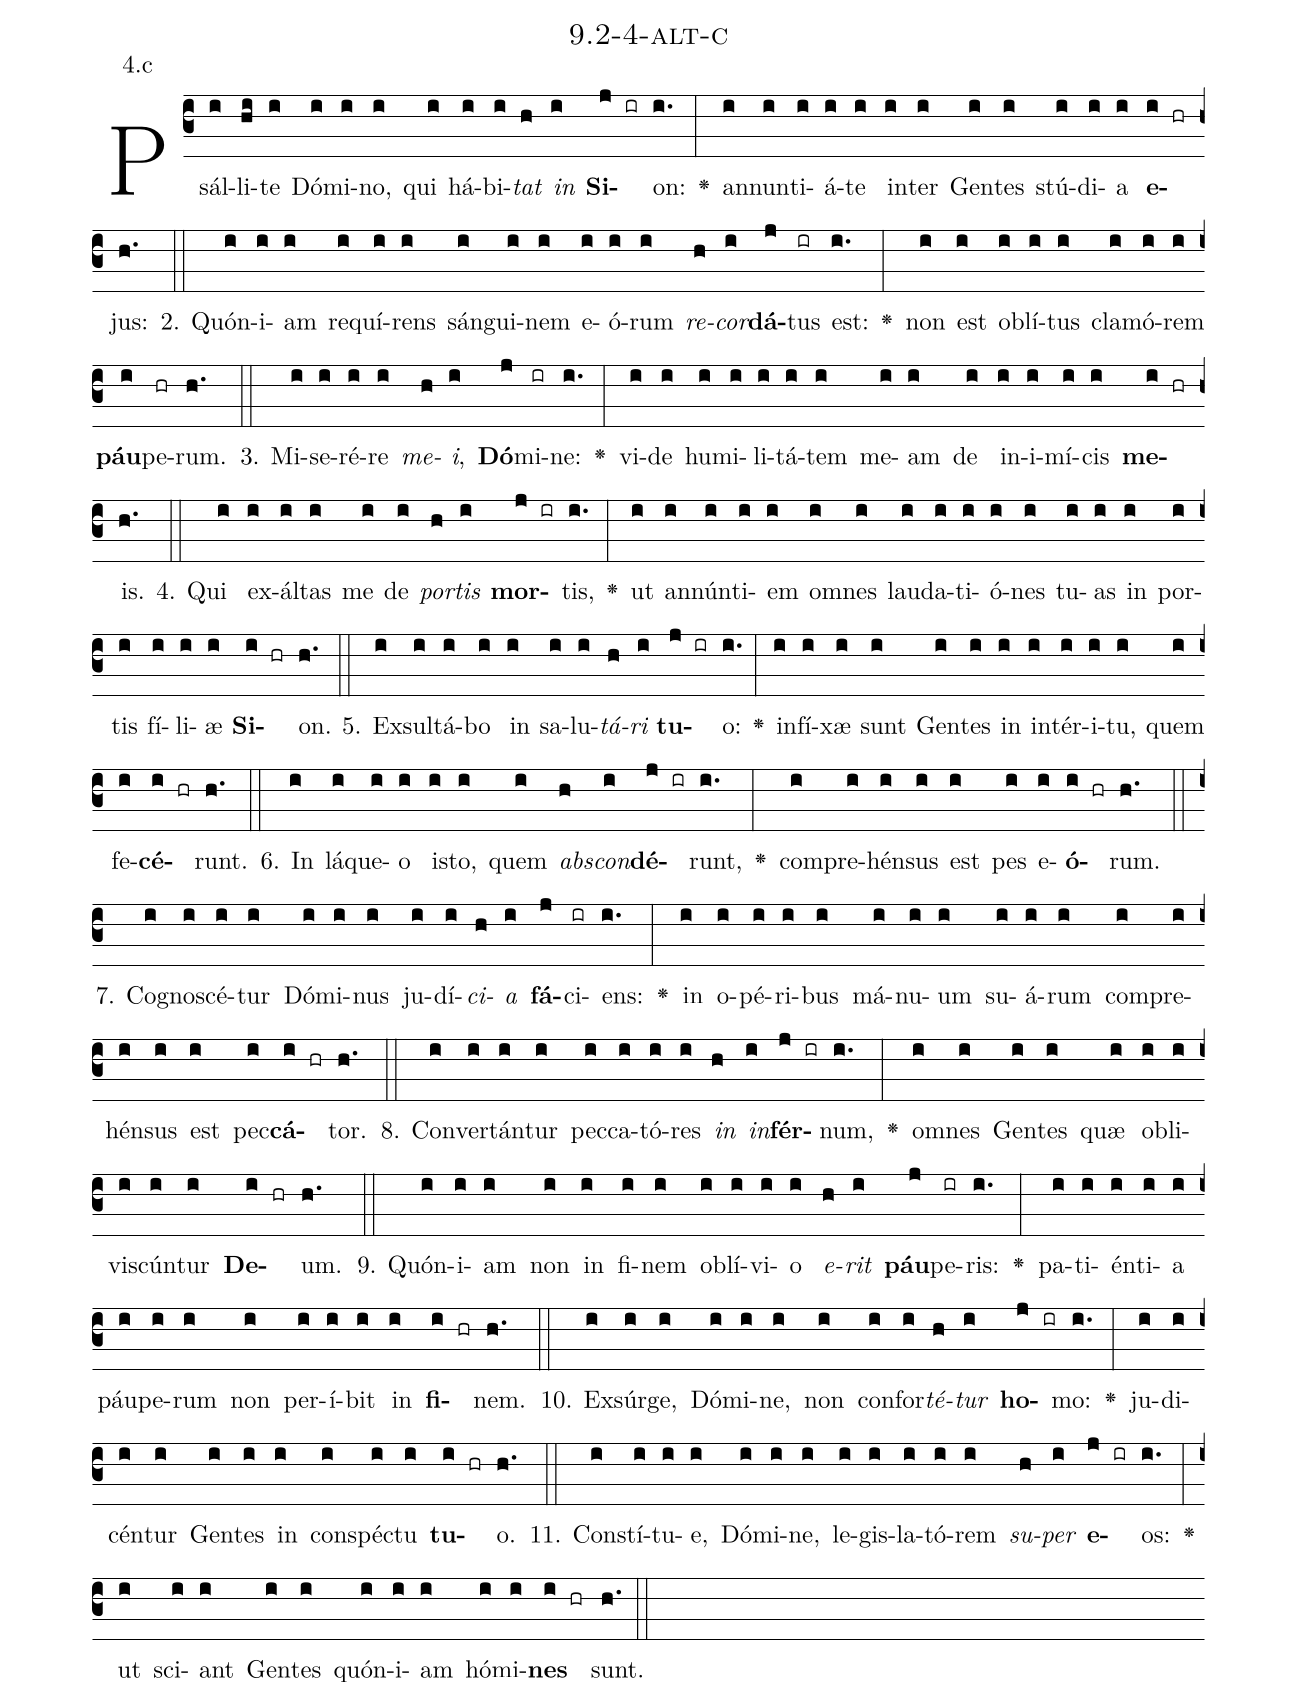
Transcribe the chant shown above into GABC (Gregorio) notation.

name: 9.2-4-alt-c;
annotation: 4.c;
%%
(c3)Psál(i)li(hi)te(i) Dó(i)mi(i)no,(i) qui(i) há(i)bi(i)<i>tat</i>(h) <i>in</i>(i) <b>Si</b>(j ir)on:(i.) <v>\greheightstar</v>(:) an(i)nun(i)ti(i)á(i)te(i) in(i)ter(i) Gen(i)tes(i) stú(i)di(i)a(i) <b>e</b>(i hr)jus:(h.) (::)
2. Quón(i)i(i)am(i) re(i)quí(i)rens(i) sán(i)gui(i)nem(i) e(i)ó(i)rum(i) <i>re</i>(h)<i>cor</i>(i)<b>dá</b>(j)tus(ir) est:(i.) <v>\greheightstar</v>(:) non(i) est(i) ob(i)lí(i)tus(i) cla(i)mó(i)rem(i) <b>páu</b>(i)pe(hr)rum.(h.) (::)
3. Mi(i)se(i)ré(i)re(i) <i>me</i>(h)<i>i</i>,(i) <b>Dó</b>(j)mi(ir)ne:(i.) <v>\greheightstar</v>(:) vi(i)de(i) hu(i)mi(i)li(i)tá(i)tem(i) me(i)am(i) de(i) in(i)i(i)mí(i)cis(i) <b>me</b>(i hr)is.(h.) (::)
4. Qui(i) ex(i)ál(i)tas(i) me(i) de(i) <i>por</i>(h)<i>tis</i>(i) <b>mor</b>(j ir)tis,(i.) <v>\greheightstar</v>(:) ut(i) an(i)nún(i)ti(i)em(i) om(i)nes(i) lau(i)da(i)ti(i)ó(i)nes(i) tu(i)as(i) in(i) por(i)tis(i) fí(i)li(i)æ(i) <b>Si</b>(i hr)on.(h.) (::)
5. Ex(i)sul(i)tá(i)bo(i) in(i) sa(i)lu(i)<i>tá</i>(h)<i>ri</i>(i) <b>tu</b>(j ir)o:(i.) <v>\greheightstar</v>(:) in(i)fí(i)xæ(i) sunt(i) Gen(i)tes(i) in(i) in(i)tér(i)i(i)tu,(i) quem(i) fe(i)<b>cé</b>(i hr)runt.(h.) (::)
6. In(i) lá(i)que(i)o(i) is(i)to,(i) quem(i) <i>abs</i>(h)<i>con</i>(i)<b>dé</b>(j ir)runt,(i.) <v>\greheightstar</v>(:) com(i)pre(i)hén(i)sus(i) est(i) pes(i) e(i)<b>ó</b>(i hr)rum.(h.) (::)
7. Co(i)gno(i)scé(i)tur(i) Dó(i)mi(i)nus(i) ju(i)dí(i)<i>ci</i>(h)<i>a</i>(i) <b>fá</b>(j)ci(ir)ens:(i.) <v>\greheightstar</v>(:) in(i) o(i)pé(i)ri(i)bus(i) má(i)nu(i)um(i) su(i)á(i)rum(i) com(i)pre(i)hén(i)sus(i) est(i) pec(i)<b>cá</b>(i hr)tor.(h.) (::)
8. Con(i)ver(i)tán(i)tur(i) pec(i)ca(i)tó(i)res(i) <i>in</i>(h) <i>in</i>(i)<b>fér</b>(j ir)num,(i.) <v>\greheightstar</v>(:) om(i)nes(i) Gen(i)tes(i) quæ(i) ob(i)li(i)vis(i)cún(i)tur(i) <b>De</b>(i hr)um.(h.) (::)
9. Quón(i)i(i)am(i) non(i) in(i) fi(i)nem(i) ob(i)lí(i)vi(i)o(i) <i>e</i>(h)<i>rit</i>(i) <b>páu</b>(j)pe(ir)ris:(i.) <v>\greheightstar</v>(:) pa(i)ti(i)én(i)ti(i)a(i) páu(i)pe(i)rum(i) non(i) per(i)í(i)bit(i) in(i) <b>fi</b>(i hr)nem.(h.) (::)
10. Ex(i)súr(i)ge,(i) Dó(i)mi(i)ne,(i) non(i) con(i)for(i)<i>té</i>(h)<i>tur</i>(i) <b>ho</b>(j ir)mo:(i.) <v>\greheightstar</v>(:) ju(i)di(i)cén(i)tur(i) Gen(i)tes(i) in(i) con(i)spéc(i)tu(i) <b>tu</b>(i hr)o.(h.) (::)
11. Con(i)stí(i)tu(i)e,(i) Dó(i)mi(i)ne,(i) le(i)gis(i)la(i)tó(i)rem(i) <i>su</i>(h)<i>per</i>(i) <b>e</b>(j ir)os:(i.) <v>\greheightstar</v>(:) ut(i) sci(i)ant(i) Gen(i)tes(i) quón(i)i(i)am(i) hó(i)mi(i)<b>nes</b>(i hr) sunt.(h.) (::)
